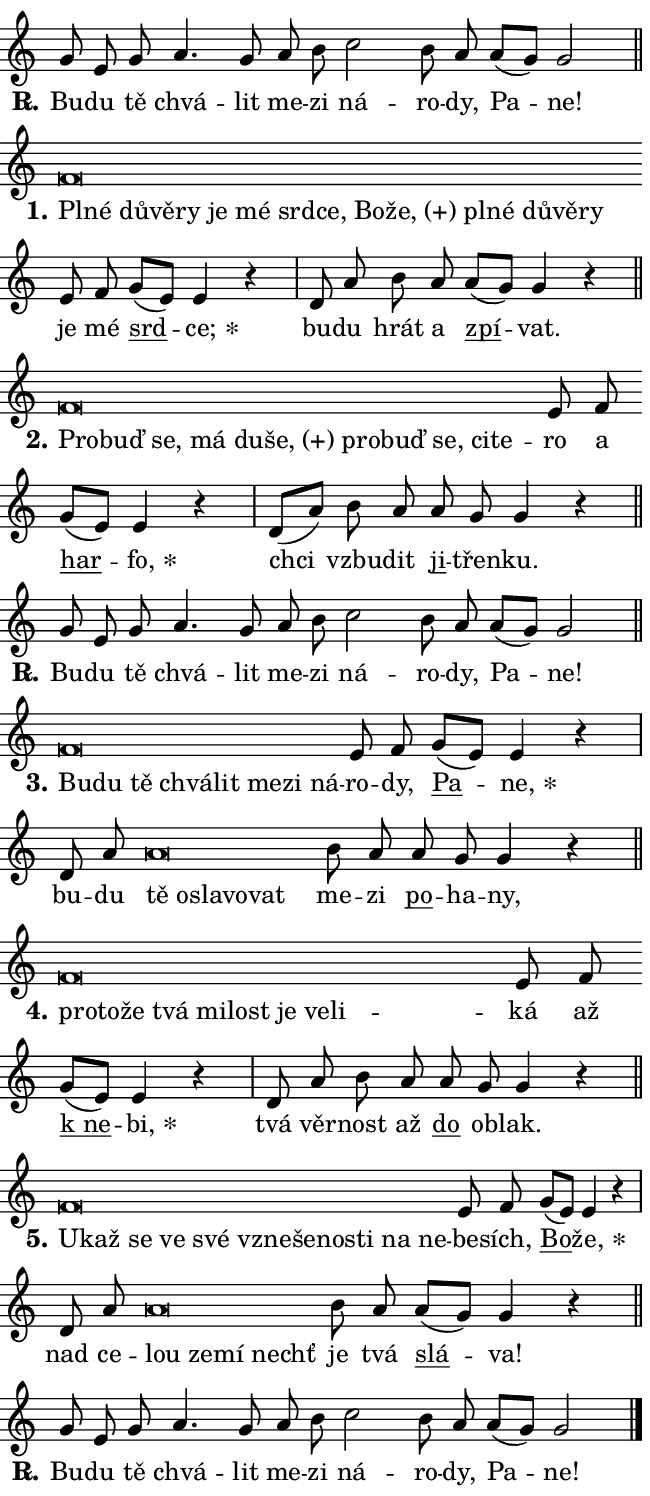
\version "2.24.0"
\header { tagline = "" }
\paper {
  indent = 0\cm
  top-margin = 0\cm
  right-margin = 0.13\cm % to fit lyric hyphens
  bottom-margin = 0\cm
  left-margin = 0\cm
  paper-width = 11\cm
  page-breaking = #ly:one-page-breaking
  system-system-spacing.basic-distance = #11
  score-system-spacing.basic-distance = #11
  ragged-last = ##f
}


%% Author: Thomas Morley
%% https://lists.gnu.org/archive/html/lilypond-user/2020-05/msg00002.html
#(define (line-position grob)
"Returns position of @var[grob} in current system:
   @code{'start}, if at first time-step
   @code{'end}, if at last time-step
   @code{'middle} otherwise
"
  (let* ((col (ly:item-get-column grob))
         (ln (ly:grob-object col 'left-neighbor))
         (rn (ly:grob-object col 'right-neighbor))
         (col-to-check-left (if (ly:grob? ln) ln col))
         (col-to-check-right (if (ly:grob? rn) rn col))
         (break-dir-left
           (and
             (ly:grob-property col-to-check-left 'non-musical #f)
             (ly:item-break-dir col-to-check-left)))
         (break-dir-right
           (and
             (ly:grob-property col-to-check-right 'non-musical #f)
             (ly:item-break-dir col-to-check-right))))
        (cond ((eqv? 1 break-dir-left) 'start)
              ((eqv? -1 break-dir-right) 'end)
              (else 'middle))))

#(define (tranparent-at-line-position vctor)
  (lambda (grob)
  "Relying on @code{line-position} select the relevant enry from @var{vctor}.
Used to determine transparency,"
    (case (line-position grob)
      ((end) (not (vector-ref vctor 0)))
      ((middle) (not (vector-ref vctor 1)))
      ((start) (not (vector-ref vctor 2))))))

noteHeadBreakVisibility =
#(define-music-function (break-visibility)(vector?)
"Makes @code{NoteHead}s transparent relying on @var{break-visibility}"
#{
  \override NoteHead.transparent =
    #(tranparent-at-line-position break-visibility)
#})

#(define delete-ledgers-for-transparent-note-heads
  (lambda (grob)
    "Reads whether a @code{NoteHead} is transparent.
If so this @code{NoteHead} is removed from @code{'note-heads} from
@var{grob}, which is supposed to be @code{LedgerLineSpanner}.
As a result ledgers are not printed for this @code{NoteHead}"
    (let* ((nhds-array (ly:grob-object grob 'note-heads))
           (nhds-list
             (if (ly:grob-array? nhds-array)
                 (ly:grob-array->list nhds-array)
                 '()))
           ;; Relies on the transparent-property being done before
           ;; Staff.LedgerLineSpanner.after-line-breaking is executed.
           ;; This is fragile ...
           (to-keep
             (remove
               (lambda (nhd)
                 (ly:grob-property nhd 'transparent #f))
               nhds-list)))
      ;; TODO find a better method to iterate over grob-arrays, similiar
      ;; to filter/remove etc for lists
      ;; For now rebuilt from scratch
      (set! (ly:grob-object grob 'note-heads)  '())
      (for-each
        (lambda (nhd)
          (ly:pointer-group-interface::add-grob grob 'note-heads nhd))
        to-keep))))

squashNotes = {
  \override NoteHead.X-extent = #'(-0.2 . 0.2)
  \override NoteHead.Y-extent = #'(-0.75 . 0)
  \override NoteHead.stencil =
    #(lambda (grob)
       (let ((pos (ly:grob-property grob 'staff-position)))
         (begin
           (if (< pos -7) (display "ERROR: Lower brevis then expected\n") (display ""))
           (if (<= pos -6) ly:text-interface::print ly:note-head::print))))
}
unSquashNotes = {
  \revert NoteHead.X-extent
  \revert NoteHead.Y-extent
  \revert NoteHead.stencil
}

hideNotes = \noteHeadBreakVisibility #begin-of-line-visible
unHideNotes = \noteHeadBreakVisibility #all-visible

% work-around for resetting accidentals
% https://lilypond.org/doc/v2.23/Documentation/notation/displaying-rhythms#unmetered-music
cadenzaMeasure = {
  \cadenzaOff
  \partial 1024 s1024
  \cadenzaOn
}

#(define-markup-command (accent layout props text) (markup?)
  "Underline accented syllable"
  (interpret-markup layout props
    #{\markup \override #'(offset . 4.3) \underline { #text }#}))

responsum = \markup \concat {
  "R" \hspace #-1.05 \path #0.1 #'((moveto 0 0.07) (lineto 0.9 0.8)) \hspace #0.05 "."
}

spaceSize = #0.6828661417322834 % exact space size for TeX Gyre Schola

\layout {
  \context {
    \Staff
    \remove "Time_signature_engraver"
    \override LedgerLineSpanner.after-line-breaking = #delete-ledgers-for-transparent-note-heads
  }
  \context {
    \Lyrics {
      \override LyricSpace.minimum-distance = \spaceSize
      \override LyricText.font-name = #"TeX Gyre Schola"
      \override LyricText.font-size = 1
      \override StanzaNumber.font-name = #"TeX Gyre Schola Bold"
      \override StanzaNumber.font-size = 1
    }
  }
  \context {
    \Score 
    \override NoteHead.text =
      #(lambda (grob) 
        (let ((pos (ly:grob-property grob 'staff-position)))
          #{\markup {
            \combine
              \halign #-0.55 \raise #(if (= pos -6) 0 0.5) \override #'(thickness . 2) \draw-line #'(3.2 . 0)
              \musicglyph "noteheads.sM1"
          }#}))
  }
}

% magnetic-lyrics.ily
%
%   written by
%     Jean Abou Samra <jean@abou-samra.fr>
%     Werner Lemberg <wl@gnu.org>
%
%   adapted by
%     Jiri Hon <jiri.hon@gmail.com>
%
% Version 2022-Apr-15

% https://www.mail-archive.com/lilypond-user@gnu.org/msg149350.html

#(define (Left_hyphen_pointer_engraver context)
   "Collect syllable-hyphen-syllable occurrences in lyrics and store
them in properties.  This engraver only looks to the left.  For
example, if the lyrics input is @code{foo -- bar}, it does the
following.

@itemize @bullet
@item
Set the @code{text} property of the @code{LyricHyphen} grob between
@q{foo} and @q{bar} to @code{foo}.

@item
Set the @code{left-hyphen} property of the @code{LyricText} grob with
text @q{foo} to the @code{LyricHyphen} grob between @q{foo} and
@q{bar}.
@end itemize

Use this auxiliary engraver in combination with the
@code{lyric-@/text::@/apply-@/magnetic-@/offset!} hook."
   (let ((hyphen #f)
         (text #f))
     (make-engraver
      (acknowledgers
       ((lyric-syllable-interface engraver grob source-engraver)
        (set! text grob)))
      (end-acknowledgers
       ((lyric-hyphen-interface engraver grob source-engraver)
        ;(when (not (grob::has-interface grob 'lyric-space-interface))
          (set! hyphen grob)));)
      ((stop-translation-timestep engraver)
       (when (and text hyphen)
         (ly:grob-set-object! text 'left-hyphen hyphen))
       (set! text #f)
       (set! hyphen #f)))))

#(define (lyric-text::apply-magnetic-offset! grob)
   "If the space between two syllables is less than the value in
property @code{LyricText@/.details@/.squash-threshold}, move the right
syllable to the left so that it gets concatenated with the left
syllable.

Use this function as a hook for
@code{LyricText@/.after-@/line-@/breaking} if the
@code{Left_@/hyphen_@/pointer_@/engraver} is active."
   (let ((hyphen (ly:grob-object grob 'left-hyphen #f)))
     (when hyphen
       (let ((left-text (ly:spanner-bound hyphen LEFT)))
         (when (grob::has-interface left-text 'lyric-syllable-interface)
           (let* ((common (ly:grob-common-refpoint grob left-text X))
                  (this-x-ext (ly:grob-extent grob common X))
                  (left-x-ext
                   (begin
                     ;; Trigger magnetism for left-text.
                     (ly:grob-property left-text 'after-line-breaking)
                     (ly:grob-extent left-text common X)))
                  ;; `delta` is the gap width between two syllables.
                  (delta (- (interval-start this-x-ext)
                            (interval-end left-x-ext)))
                  (details (ly:grob-property grob 'details))
                  (threshold (assoc-get 'squash-threshold details 0.2)))
             (when (< delta threshold)
               (let* (;; We have to manipulate the input text so that
                      ;; ligatures crossing syllable boundaries are not
                      ;; disabled.  For languages based on the Latin
                      ;; script this is essentially a beautification.
                      ;; However, for non-Western scripts it can be a
                      ;; necessity.
                      (lt (ly:grob-property left-text 'text))
                      (rt (ly:grob-property grob 'text))
                      (is-space (grob::has-interface hyphen 'lyric-space-interface))
                      (space (if is-space " " ""))
                      (extra-delta (if is-space spaceSize 0))
                      ;; Append new syllable.
                      (ltrt-space (if (and (string? lt) (string? rt))
                                (string-append lt space rt)
                                (make-concat-markup (list lt space rt))))
                      ;; Right-align `ltrt` to the right side.
                      (ltrt-space-markup (grob-interpret-markup
                               grob
                               (make-translate-markup
                                (cons (interval-length this-x-ext) 0)
                                (make-right-align-markup ltrt-space)))))
                 (begin
                   ;; Don't print `left-text`.
                   (ly:grob-set-property! left-text 'stencil #f)
                   ;; Set text and stencil (which holds all collected
                   ;; syllables so far) and shift it to the left.
                   (ly:grob-set-property! grob 'text ltrt-space)
                   (ly:grob-set-property! grob 'stencil ltrt-space-markup)
                   (ly:grob-translate-axis! grob (- (- delta extra-delta)) X))))))))))


#(define (lyric-hyphen::displace-bounds-first grob)
   ;; Make very sure this callback isn't triggered too early.
   (let ((left (ly:spanner-bound grob LEFT))
         (right (ly:spanner-bound grob RIGHT)))
     (ly:grob-property left 'after-line-breaking)
     (ly:grob-property right 'after-line-breaking)
     (ly:lyric-hyphen::print grob)))

squashThreshold = #0.4

\layout {
  \context {
    \Lyrics
    \consists #Left_hyphen_pointer_engraver
    \override LyricText.after-line-breaking =
      #lyric-text::apply-magnetic-offset!
    \override LyricHyphen.stencil = #lyric-hyphen::displace-bounds-first
    \override LyricText.details.squash-threshold = \squashThreshold
    \override LyricHyphen.minimum-distance = 0
    \override LyricHyphen.minimum-length = \squashThreshold
  }
}

squashText = \override LyricText.details.squash-threshold = 9999
unSquashText = \override LyricText.details.squash-threshold = \squashThreshold

leftText = \override LyricText.self-alignment-X = #LEFT
unLeftText = \revert LyricText.self-alignment-X

starOffset = #(lambda (grob) 
                (let ((x_offset (ly:self-alignment-interface::aligned-on-x-parent grob)))
                  (if (= x_offset 0) 0 (+ x_offset 1.2))))

star = #(define-music-function (syllable)(string?)
"Append star separator at the end of a syllable"
#{
  \once \override LyricText.X-offset = #starOffset
  \lyricmode { \markup {
    #syllable
    \override #'((font-name . "TeX Gyre Schola Bold")) \hspace #0.2 \lower #0.65 \larger "*"
  } }
#})

starAccent = #(define-music-function (syllable)(string?)
"Append star separator at the end of a syllable and make accent"
#{
  \once \override LyricText.X-offset = #starOffset
  \lyricmode { \markup {
    \accent #syllable
    \override #'((font-name . "TeX Gyre Schola Bold")) \hspace #0.2 \lower #0.65 \larger "*"
  } }
#})

breath = #(define-music-function (syllable)(string?)
"Append breathing indicator at the end of a syllable"
#{
  \lyricmode { \markup { #syllable "+" } }
#})

optionalBreath = #(define-music-function (syllable)(string?)
"Append optional breathing indicator at the end of a syllable"
#{
  \lyricmode { \markup { #syllable "(+)" } }
#})


\score {
    <<
        \new Voice = "melody" { \cadenzaOn \key c \major \relative { g'8 e g a4. g8 a b \bar "" c2 b8 a a[( g)] g2 \cadenzaMeasure \bar "||" \break } }
        \new Lyrics \lyricsto "melody" { \lyricmode { \set stanza = \responsum
Bu -- du tě chvá -- lit me -- zi ná -- ro -- dy, Pa -- ne! } }
    >>
    \layout {}
}

\score {
    <<
        \new Voice = "melody" { \cadenzaOn \key c \major \relative { \squashNotes f'\breve*1/16 \hideNotes \breve*1/16 \bar "" \breve*1/16 \bar "" \breve*1/16 \bar "" \breve*1/16 \bar "" \breve*1/16 \bar "" \breve*1/16 \bar "" \breve*1/16 \bar "" \breve*1/16 \bar "" \breve*1/16 \bar "" \breve*1/16 \bar "" \breve*1/16 \bar "" \breve*1/16 \bar "" \breve*1/16 \bar "" \breve*1/16 \breve*1/16 \bar "" \unHideNotes \unSquashNotes e8 f \bar "" g[( e)] e4 r \cadenzaMeasure \bar "|" d8 a'8 b8 a \bar "" a[( g)] g4 r \cadenzaMeasure \bar "||" \break } }
        \new Lyrics \lyricsto "melody" { \lyricmode { \set stanza = "1."
\leftText Pl -- \squashText né dů -- vě -- ry je mé srd -- ce, Bo -- \optionalBreath že, pl -- né dů -- vě -- ry \unLeftText \unSquashText je mé \markup \accent srd -- \star ce; bu -- du hrát a \markup \accent zpí -- vat. } }
    >>
    \layout {}
}

\score {
    <<
        \new Voice = "melody" { \cadenzaOn \key c \major \relative { \squashNotes f'\breve*1/16 \hideNotes \breve*1/16 \bar "" \breve*1/16 \bar "" \breve*1/16 \bar "" \breve*1/16 \bar "" \breve*1/16 \bar "" \breve*1/16 \bar "" \breve*1/16 \bar "" \breve*1/16 \bar "" \breve*1/16 \breve*1/16 \bar "" \unHideNotes \unSquashNotes e8 f \bar "" g[( e)] e4 r \cadenzaMeasure \bar "|" d8[( a')] b8 a \bar "" a g g4 r \cadenzaMeasure \bar "||" \break } }
        \new Lyrics \lyricsto "melody" { \lyricmode { \set stanza = "2."
\leftText Pro -- \squashText buď se, má du -- \optionalBreath še, pro -- buď se, ci -- te -- \unLeftText \unSquashText ro a \markup \accent har -- \star fo, chci vzbu -- dit \markup \accent ji -- třen -- ku. } }
    >>
    \layout {}
}

\score {
    <<
        \new Voice = "melody" { \cadenzaOn \key c \major \relative { g'8 e g a4. g8 a b \bar "" c2 b8 a a[( g)] g2 \cadenzaMeasure \bar "||" \break } }
        \new Lyrics \lyricsto "melody" { \lyricmode { \set stanza = \responsum
Bu -- du tě chvá -- lit me -- zi ná -- ro -- dy, Pa -- ne! } }
    >>
    \layout {}
}

\score {
    <<
        \new Voice = "melody" { \cadenzaOn \key c \major \relative { \squashNotes f'\breve*1/16 \hideNotes \breve*1/16 \bar "" \breve*1/16 \bar "" \breve*1/16 \bar "" \breve*1/16 \bar "" \breve*1/16 \bar "" \breve*1/16 \breve*1/16 \bar "" \unHideNotes \unSquashNotes e8 f \bar "" g[( e)] e4 r \cadenzaMeasure \bar "|" d8 a' \bar "" \squashNotes a\breve*1/16 \hideNotes \breve*1/16 \bar "" \breve*1/16 \bar "" \breve*1/16 \breve*1/16 \bar "" \unHideNotes \unSquashNotes b8 a \bar "" a g g4 r \cadenzaMeasure \bar "||" \break } }
        \new Lyrics \lyricsto "melody" { \lyricmode { \set stanza = "3."
\leftText Bu -- \squashText du tě chvá -- lit me -- zi ná -- \unLeftText \unSquashText ro -- dy, \markup \accent Pa -- \star ne, bu -- du \leftText tě \squashText o -- sla -- vo -- vat \unLeftText \unSquashText me -- zi \markup \accent po -- ha -- ny, } }
    >>
    \layout {}
}

\score {
    <<
        \new Voice = "melody" { \cadenzaOn \key c \major \relative { \squashNotes f'\breve*1/16 \hideNotes \breve*1/16 \bar "" \breve*1/16 \bar "" \breve*1/16 \bar "" \breve*1/16 \bar "" \breve*1/16 \bar "" \breve*1/16 \bar "" \breve*1/16 \breve*1/16 \bar "" \unHideNotes \unSquashNotes e8 f \bar "" g[( e)] e4 r \cadenzaMeasure \bar "|" d8 a'8 b8 a \bar "" a g g4 r \cadenzaMeasure \bar "||" \break } }
        \new Lyrics \lyricsto "melody" { \lyricmode { \set stanza = "4."
\leftText pro -- \squashText to -- že tvá mi -- lost je ve -- li -- \unLeftText \unSquashText ká až \markup \accent "k ne" -- \star bi, tvá věr -- nost až \markup \accent do ob -- lak. } }
    >>
    \layout {}
}

\score {
    <<
        \new Voice = "melody" { \cadenzaOn \key c \major \relative { \squashNotes f'\breve*1/16 \hideNotes \breve*1/16 \bar "" \breve*1/16 \bar "" \breve*1/16 \bar "" \breve*1/16 \bar "" \breve*1/16 \bar "" \breve*1/16 \bar "" \breve*1/16 \bar "" \breve*1/16 \bar "" \breve*1/16 \breve*1/16 \bar "" \unHideNotes \unSquashNotes e8 f \bar "" g[( e)] e4 r \cadenzaMeasure \bar "|" d8 a' \bar "" \squashNotes a\breve*1/16 \hideNotes \breve*1/16 \bar "" \breve*1/16 \breve*1/16 \bar "" \unHideNotes \unSquashNotes b8 a \bar "" a[( g)] g4 r \cadenzaMeasure \bar "||" \break } }
        \new Lyrics \lyricsto "melody" { \lyricmode { \set stanza = "5."
\leftText U -- \squashText kaž se ve své vzne -- še -- no -- sti na ne -- \unLeftText \unSquashText be -- sích, \markup \accent Bo -- \star že, nad ce -- \leftText lou \squashText ze -- mí nechť \unLeftText \unSquashText je tvá \markup \accent slá -- va! } }
    >>
    \layout {}
}

\score {
    <<
        \new Voice = "melody" { \cadenzaOn \key c \major \relative { g'8 e g a4. g8 a b \bar "" c2 b8 a a[( g)] g2 \cadenzaMeasure \bar "||" \break } \bar "|." }
        \new Lyrics \lyricsto "melody" { \lyricmode { \set stanza = \responsum
Bu -- du tě chvá -- lit me -- zi ná -- ro -- dy, Pa -- ne! } }
    >>
    \layout {}
}
